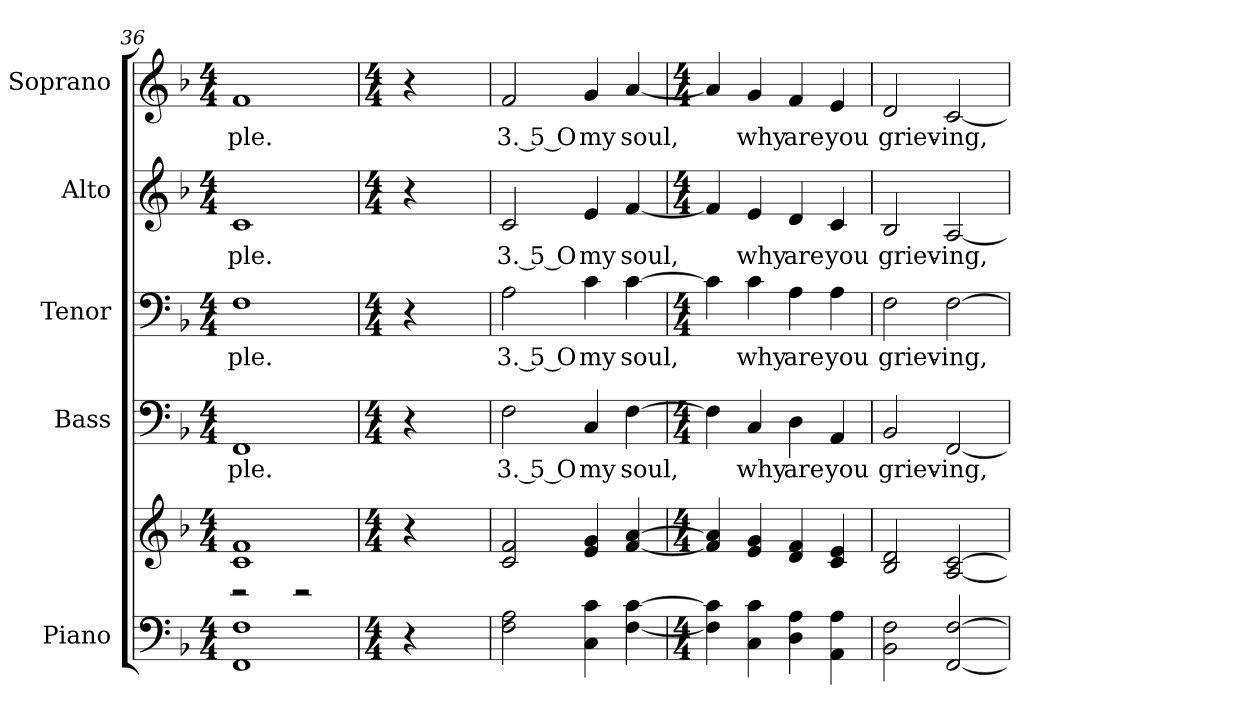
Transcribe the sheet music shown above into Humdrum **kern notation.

**kern	**kern	**kern	**text	**kern	**text	**kern	**text	**kern	**text
*part5	*part5	*part4	*part4	*part3	*part3	*part2	*part2	*part1	*part1
*staff6	*staff5	*staff4	*staff4	*staff3	*staff3	*staff2	*staff2	*staff1	*staff1
*I"Piano	*	*I"Bass	*	*I"Tenor	*	*I"Alto	*	*I"Soprano	*
*I'Pno.	*	*I'B.	*	*I'T.	*	*I'A.	*	*I'S.	*
!!LO:PB:g=z
*clefF4	*clefG2	*clefF4	*	*clefF4	*	*clefG2	*	*clefG2	*
*k[b-]	*k[b-]	*k[b-]	*	*k[b-]	*	*k[b-]	*	*k[b-]	*
*F:	*F:	*F:	*	*F:	*	*F:	*	*F:	*
*M4/4	*M4/4	*M4/4	*	*M4/4	*	*M4/4	*	*M4/4	*
=36	=36	=36	=36	=36	=36	=36	=36	=36	=36
*	*^	*	*	*	*	*	*	*	*
!	!	!	!	!LO:LY:b:color=#000000	!	!	!	!	!	!
!	!	!	!	!	!	!LO:LY:b:color=#000000	!	!	!	!
!	!	!	!	!	!	!	!	!LO:LY:b:color=#000000	!	!
!	!	!	!	!	!	!	!	!	!	!LO:LY:b:color=#000000
1FFi 1Fi	1ci 1fi	2r	1FFi	-ple.	1Fi	-ple.	1ci	-ple.	1fi	-ple.
.	.	2r	.	.	.	.	.	.	.	.
*	*v	*v	*	*	*	*	*	*	*	*
=37	=37	=37	=37	=37	=37	=37	=37	=37	=37
*M4/4	*M4/4	*M4/4	*	*M4/4	*	*M4/4	*	*M4/4	*
4r	4r	4r	.	4r	.	4r	.	4r	.
=38	=38	=38	=38	=38	=38	=38	=38	=38	=38
!	!	!	!LO:LY:b:color=#000000	!	!	!	!	!	!
!	!	!	!	!	!LO:LY:b:color=#000000	!	!	!	!
!	!	!	!	!	!	!	!LO:LY:b:color=#000000	!	!
!	!	!	!	!	!	!	!	!	!LO:LY:b:color=#000000
2Fi\ 2Ai	2ci/ 2fi	2Fi\	3. 5 O	2Ai\	3. 5 O	2ci/	3. 5 O	2fi/	3. 5 O
!	!	!	!LO:LY:b:color=#000000	!	!	!	!	!	!
!	!	!	!	!	!LO:LY:b:color=#000000	!	!	!	!
!	!	!	!	!	!	!	!LO:LY:b:color=#000000	!	!
!	!	!	!	!	!	!	!	!	!LO:LY:b:color=#000000
4Ci\ 4ci	4ei/ 4gi	4Ci/	my	4ci\	my	4ei/	my	4gi/	my
!	!	!	!LO:LY:b:color=#000000	!	!	!	!	!	!
!	!	!	!	!	!LO:LY:b:color=#000000	!	!	!	!
!	!	!	!	!	!	!	!LO:LY:b:color=#000000	!	!
!	!	!	!	!	!	!	!	!	!LO:LY:b:color=#000000
[<4Fi\ [>4ci	[<4fi/ [>4ai	[>4Fi\	soul,	[>4ci\	soul,	[<4fi/	soul,	[<4ai/	soul,
!!LO:PB:g=z
=39	=39	=39	=39	=39	=39	=39	=39	=39	=39
*M4/4	*M4/4	*M4/4	*	*M4/4	*	*M4/4	*	*M4/4	*
4Fi\] 4ci]	4fi/] 4ai]	4Fi\]	.	4ci\]	.	4fi/]	.	4ai/]	.
!	!	!	!LO:LY:b:color=#000000	!	!	!	!	!	!
!	!	!	!	!	!LO:LY:b:color=#000000	!	!	!	!
!	!	!	!	!	!	!	!LO:LY:b:color=#000000	!	!
!	!	!	!	!	!	!	!	!	!LO:LY:b:color=#000000
4Ci\ 4ci	4ei/ 4gi	4Ci/	why	4ci\	why	4ei/	why	4gi/	why
!	!	!	!LO:LY:b:color=#000000	!	!	!	!	!	!
!	!	!	!	!	!LO:LY:b:color=#000000	!	!	!	!
!	!	!	!	!	!	!	!LO:LY:b:color=#000000	!	!
!	!	!	!	!	!	!	!	!	!LO:LY:b:color=#000000
4Di\ 4Ai	4di/ 4fi	4Di\	are	4Ai\	are	4di/	are	4fi/	are
!	!	!	!LO:LY:b:color=#000000	!	!	!	!	!	!
!	!	!	!	!	!LO:LY:b:color=#000000	!	!	!	!
!	!	!	!	!	!	!	!LO:LY:b:color=#000000	!	!
!	!	!	!	!	!	!	!	!	!LO:LY:b:color=#000000
4AAi\ 4Ai	4ci/ 4ei	4AAi/	you	4Ai\	you	4ci/	you	4ei/	you
=40	=40	=40	=40	=40	=40	=40	=40	=40	=40
!	!	!	!LO:LY:b:color=#000000	!	!	!	!	!	!
!	!	!	!	!	!LO:LY:b:color=#000000	!	!	!	!
!	!	!	!	!	!	!	!LO:LY:b:color=#000000	!	!
!	!	!	!	!	!	!	!	!	!LO:LY:b:color=#000000
2BB-i\ 2Fi	2B-i/ 2di	2BB-i/	griev-	2Fi\	griev-	2B-i/	griev-	2di/	griev-
!	!	!	!LO:LY:b:color=#000000	!	!	!	!	!	!
!	!	!	!	!	!LO:LY:b:color=#000000	!	!	!	!
!	!	!	!	!	!	!	!LO:LY:b:color=#000000	!	!
!	!	!	!	!	!	!	!	!	!LO:LY:b:color=#000000
[<2FFi/ [>2Fi	[<2Ai/ [>2ci	[<2FFi/	-ing,	[>2Fi\	-ing,	[<2Ai/	-ing,	[<2ci/	-ing,
=	=	=	=	=	=	=	=	=	=
*-	*-	*-	*-	*-	*-	*-	*-	*-	*-
